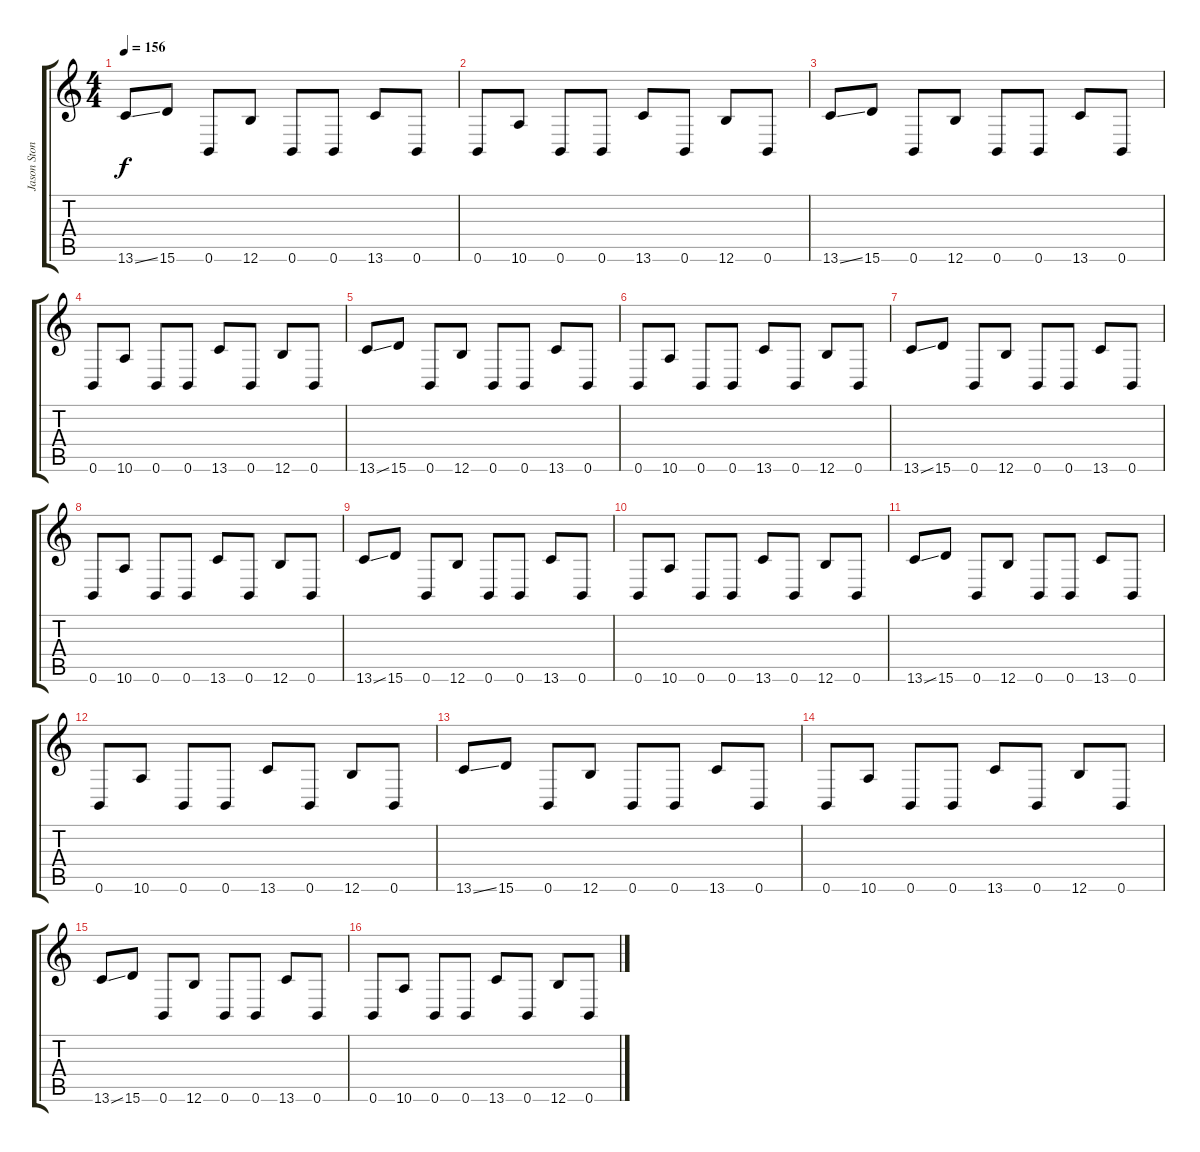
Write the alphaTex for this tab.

\track ("Jason Stone" "Jason Ston") {instrument distortionguitar}
\staff {score tabs}
\tuning (B3 Gb3 D3 A2 E2 B1) {hide}
\ts (4 4)
\tempo 156
\tempo 136
\tempo 156
\clef g2
\ks c
13.6{ss}.8{dy f instrument distortionguitar} 15.6.8 0.6.8 12.6.8 0.6.8 0.6.8 13.6.8 0.6.8 |
0.6.8 10.6.8 0.6.8 0.6.8 13.6.8 0.6.8 12.6.8 0.6.8 |
13.6{ss}.8 15.6.8 0.6.8 12.6.8 0.6.8 0.6.8 13.6.8 0.6.8 |
0.6.8 10.6.8 0.6.8 0.6.8 13.6.8 0.6.8 12.6.8 0.6.8 |
13.6{ss}.8 15.6.8 0.6.8 12.6.8 0.6.8 0.6.8 13.6.8 0.6.8 |
0.6.8 10.6.8 0.6.8 0.6.8 13.6.8 0.6.8 12.6.8 0.6.8 |
13.6{ss}.8 15.6.8 0.6.8 12.6.8 0.6.8 0.6.8 13.6.8 0.6.8 |
0.6.8 10.6.8 0.6.8 0.6.8 13.6.8 0.6.8 12.6.8 0.6.8 |
13.6{ss}.8 15.6.8 0.6.8 12.6.8 0.6.8 0.6.8 13.6.8 0.6.8 |
0.6.8 10.6.8 0.6.8 0.6.8 13.6.8 0.6.8 12.6.8 0.6.8 |
13.6{ss}.8 15.6.8 0.6.8 12.6.8 0.6.8 0.6.8 13.6.8 0.6.8 |
0.6.8 10.6.8 0.6.8 0.6.8 13.6.8 0.6.8 12.6.8 0.6.8 |
13.6{ss}.8 15.6.8 0.6.8 12.6.8 0.6.8 0.6.8 13.6.8 0.6.8 |
0.6.8 10.6.8 0.6.8 0.6.8 13.6.8 0.6.8 12.6.8 0.6.8 |
13.6{ss}.8 15.6.8 0.6.8 12.6.8 0.6.8 0.6.8 13.6.8 0.6.8 |
0.6.8 10.6.8 0.6.8 0.6.8 13.6.8 0.6.8 12.6.8 0.6.8
